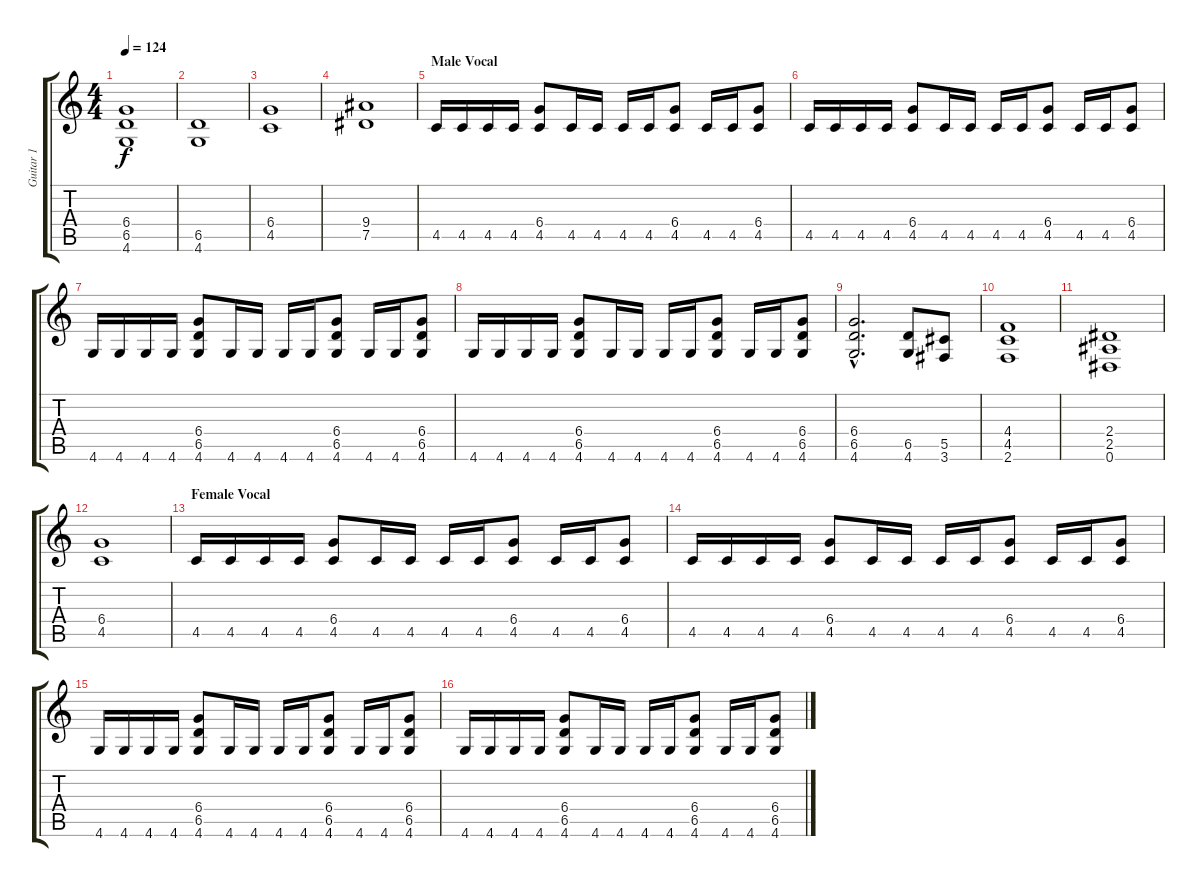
\track ("Guitar 1" "Guitar 1") {instrument distortionguitar}
\staff {score tabs}
\tuning (Eb4 Bb3 Gb3 Db3 Ab2 Eb2) {hide}
\ts (4 4)
\tempo 124
\clef g2
\ks c
(6.4 6.5 4.6).1{dy f} |
(6.5 4.6).1 |
(6.4 4.5).1 |
(9.4 7.5).1 |
\section ("" "Male Vocal")
4.5.16 4.5.16 4.5.16 4.5.16 (6.4 4.5).8 4.5.16 4.5.16 4.5.16 4.5.16 (6.4 4.5).8 4.5.16 4.5.16 (6.4 4.5).8 |
4.5.16 4.5.16 4.5.16 4.5.16 (6.4 4.5).8 4.5.16 4.5.16 4.5.16 4.5.16 (6.4 4.5).8 4.5.16 4.5.16 (6.4 4.5).8 |
4.6.16 4.6.16 4.6.16 4.6.16 (6.4 6.5 4.6).8 4.6.16 4.6.16 4.6.16 4.6.16 (6.4 6.5 4.6).8 4.6.16 4.6.16 (6.4 6.5 4.6).8 |
4.6.16 4.6.16 4.6.16 4.6.16 (6.4 6.5 4.6).8 4.6.16 4.6.16 4.6.16 4.6.16 (6.4 6.5 4.6).8 4.6.16 4.6.16 (6.4 6.5 4.6).8 |
(6.4{hac} 6.5{hac} 4.6{hac}).2{d} (6.5 4.6).8 (5.5 3.6).8 |
(4.4 4.5 2.6).1 |
(2.4 2.5 0.6).1 |
(6.4 4.5).1 |
\section ("" "Female Vocal")
4.5.16 4.5.16 4.5.16 4.5.16 (6.4 4.5).8 4.5.16 4.5.16 4.5.16 4.5.16 (6.4 4.5).8 4.5.16 4.5.16 (6.4 4.5).8 |
4.5.16 4.5.16 4.5.16 4.5.16 (6.4 4.5).8 4.5.16 4.5.16 4.5.16 4.5.16 (6.4 4.5).8 4.5.16 4.5.16 (6.4 4.5).8 |
4.6.16 4.6.16 4.6.16 4.6.16 (6.4 6.5 4.6).8 4.6.16 4.6.16 4.6.16 4.6.16 (6.4 6.5 4.6).8 4.6.16 4.6.16 (6.4 6.5 4.6).8 |
4.6.16 4.6.16 4.6.16 4.6.16 (6.4 6.5 4.6).8 4.6.16 4.6.16 4.6.16 4.6.16 (6.4 6.5 4.6).8 4.6.16 4.6.16 (6.4 6.5 4.6).8
